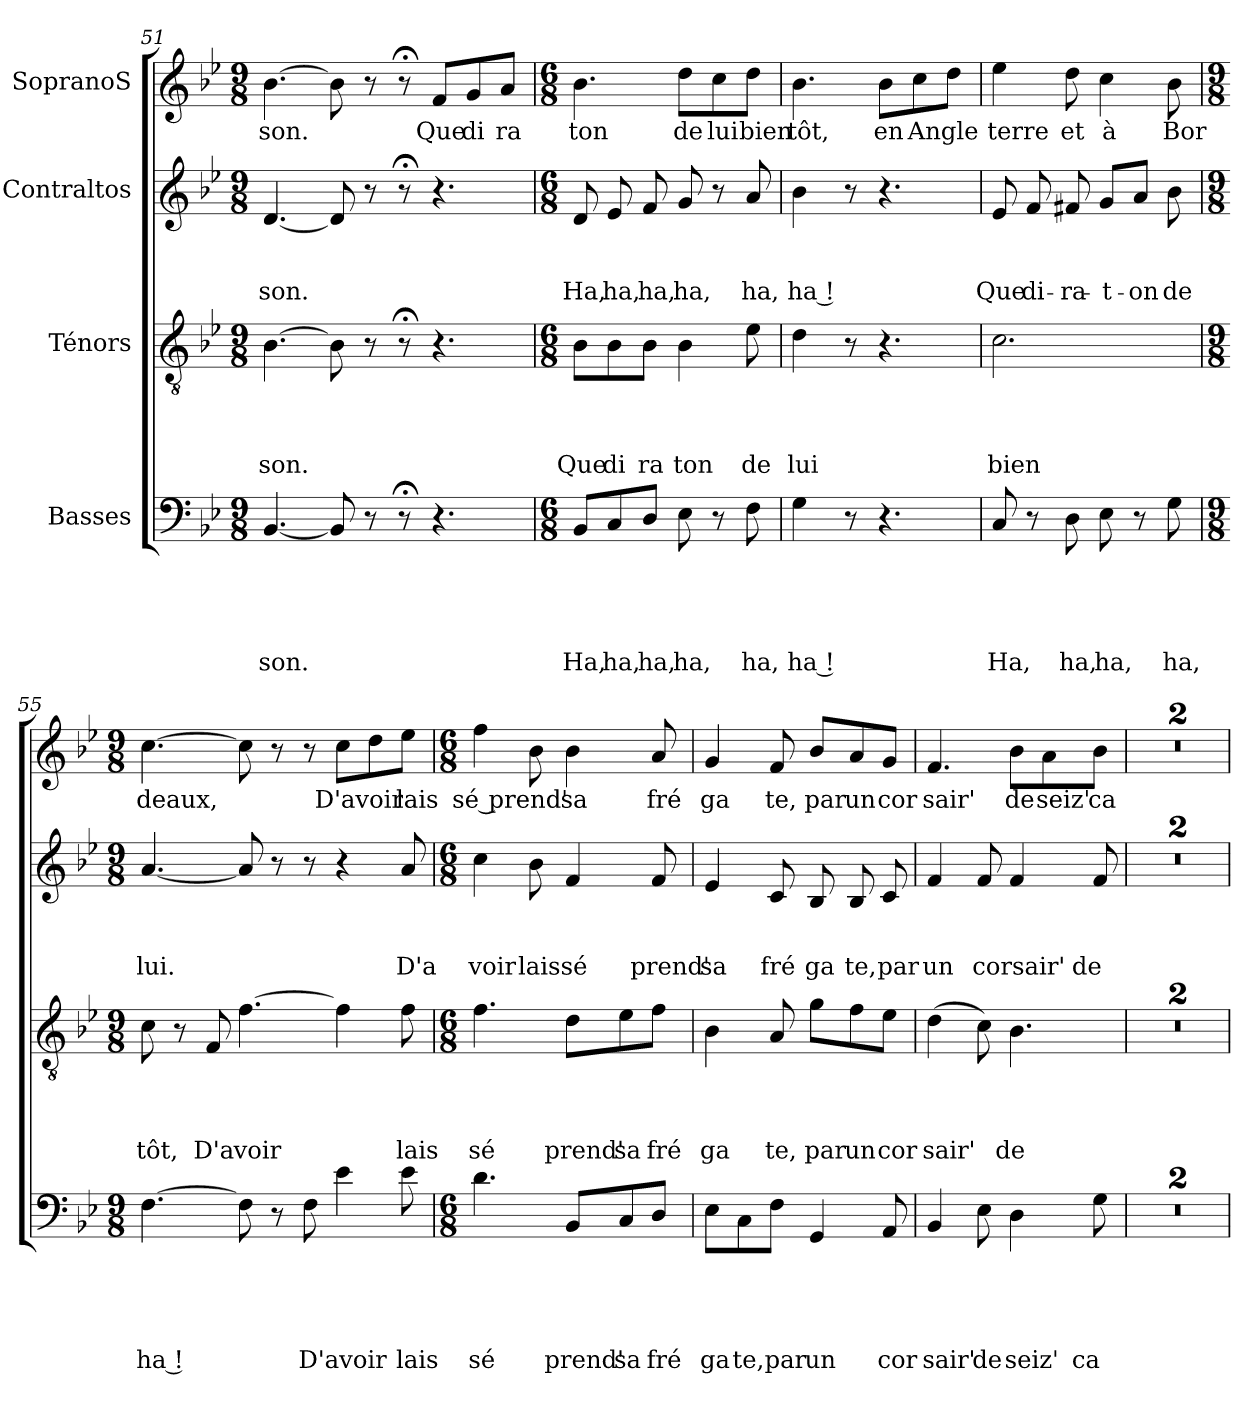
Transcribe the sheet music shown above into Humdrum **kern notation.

**kern	**text	**text	**text	**text	**text	**kern	**text	**text	**text	**text	**kern	**text	**text	**text	**kern	**text
*part4	*part4	*part4	*part4	*part4	*part4	*part3	*part3	*part3	*part3	*part3	*part2	*part2	*part2	*part2	*part1	*part1
*staff4	*staff4	*staff4	*staff4	*staff4	*staff4	*staff3	*staff3	*staff3	*staff3	*staff3	*staff2	*staff2	*staff2	*staff2	*staff1	*staff1
*I"Basses	*	*	*	*	*	*I"Ténors	*	*	*	*	*I"Contraltos	*	*	*	*I"SopranoS	*
!!LO:LB:g=z
*clefF4	*	*	*	*	*	*clefGv2	*	*	*	*	*clefG2	*	*	*	*clefG2	*
*k[b-e-]	*	*	*	*	*	*k[b-e-]	*	*	*	*	*k[b-e-]	*	*	*	*k[b-e-]	*
*B-:	*	*	*	*	*	*B-:	*	*	*	*	*B-:	*	*	*	*B-:	*
*M9/8	*	*	*	*	*	*M9/8	*	*	*	*	*M9/8	*	*	*	*M9/8	*
=51	=51	=51	=51	=51	=51	=51	=51	=51	=51	=51	=51	=51	=51	=51	=51	=51
!	!	!	!	!	!LO:LY:b	!	!	!	!	!LO:LY:b	!	!	!	!LO:LY:b	!	!LO:LY:b
[<4.BB-/	.	.	.	.	son.	[>4.B-\	.	.	.	son.	[<4.d/	.	.	son.	[>4.b-\	-son.
8BB-/]	.	.	.	.	.	8B-\]	.	.	.	.	8d/]	.	.	.	8b-\]	.
8r	.	.	.	.	.	8r	.	.	.	.	8r	.	.	.	8r	.
8r;<	.	.	.	.	.	8r;<	.	.	.	.	8r;<	.	.	.	8r;<	.
!	!	!	!	!	!	!	!	!	!	!	!	!	!	!	!	!LO:LY:b
4.r	.	.	.	.	.	4.r	.	.	.	.	4.r	.	.	.	8f/L	Que
!	!	!	!	!	!	!	!	!	!	!	!	!	!	!	!	!LO:LY:b
.	.	.	.	.	.	.	.	.	.	.	.	.	.	.	8g/	di
!	!	!	!	!	!	!	!	!	!	!	!	!	!	!	!	!LO:LY:b
.	.	.	.	.	.	.	.	.	.	.	.	.	.	.	8a/J	ra
=52	=52	=52	=52	=52	=52	=52	=52	=52	=52	=52	=52	=52	=52	=52	=52	=52
*M6/8	*	*	*	*	*	*M6/8	*	*	*	*	*M6/8	*	*	*	*M6/8	*
!	!	!	!	!	!LO:LY:b	!	!	!	!	!LO:LY:b	!	!	!	!LO:LY:b	!	!LO:LY:b
8BB-/L	.	.	.	.	Ha,	8B-\L	.	.	.	Que	8d/	.	.	Ha,	4.b-\	t­on
!	!	!	!	!	!LO:LY:b	!	!	!	!	!LO:LY:b	!	!	!	!LO:LY:b	!	!
8C/	.	.	.	.	ha,	8B-\	.	.	.	di	8e-/	.	.	ha,	.	.
!	!	!	!	!	!LO:LY:b	!	!	!	!	!LO:LY:b	!	!	!	!LO:LY:b	!	!
8D/J	.	.	.	.	ha,	8B-\J	.	.	.	ra	8f/	.	.	ha,	.	.
!	!	!	!	!	!LO:LY:b	!	!	!	!	!LO:LY:b	!	!	!	!LO:LY:b	!	!LO:LY:b
8E-\	.	.	.	.	ha,	4B-\	.	.	.	t­on	8g/	.	.	ha,	8dd\L	de
!	!	!	!	!	!	!	!	!	!	!	!	!	!	!	!	!LO:LY:b
8r	.	.	.	.	.	.	.	.	.	.	8r	.	.	.	8cc\	lui
!	!	!	!	!	!LO:LY:b	!	!	!	!	!LO:LY:b	!	!	!	!LO:LY:b	!	!LO:LY:b
8F\	.	.	.	.	ha,	8e-\	.	.	.	de	8a/	.	.	ha,	8dd\J	bien
=53	=53	=53	=53	=53	=53	=53	=53	=53	=53	=53	=53	=53	=53	=53	=53	=53
!	!	!	!	!	!LO:LY:b:rj	!	!	!	!	!LO:LY:b	!	!	!	!LO:LY:b:rj	!	!LO:LY:b
4G\	.	.	.	.	ha !	4d\	.	.	.	lui	4b-\	.	.	ha !	4.b-\	tôt,
8r	.	.	.	.	.	8r	.	.	.	.	8r	.	.	.	.	.
!	!	!	!	!	!	!	!	!	!	!	!	!	!	!	!	!LO:LY:b
4.r	.	.	.	.	.	4.r	.	.	.	.	4.r	.	.	.	8b-\L	en
!	!	!	!	!	!	!	!	!	!	!	!	!	!	!	!	!LO:LY:b
.	.	.	.	.	.	.	.	.	.	.	.	.	.	.	8cc\	Angle
.	.	.	.	.	.	.	.	.	.	.	.	.	.	.	8dd\J	.
=54	=54	=54	=54	=54	=54	=54	=54	=54	=54	=54	=54	=54	=54	=54	=54	=54
!	!	!	!	!	!LO:LY:b	!	!	!	!	!LO:LY:b	!	!	!	!LO:LY:b	!	!LO:LY:b
8C/	.	.	.	.	Ha,	2.c\	.	.	.	bien	8e-/	.	.	Que	4ee-\	terre
!	!	!	!	!	!	!	!	!	!	!	!	!	!	!LO:LY:b	!	!
8r	.	.	.	.	.	.	.	.	.	.	8f/	.	.	di-	.	.
!	!	!	!	!	!LO:LY:b	!	!	!	!	!	!	!	!	!LO:LY:b	!	!LO:LY:b
8D\	.	.	.	.	ha,	.	.	.	.	.	8f#X/	.	.	-ra-	8dd\	et
!	!	!	!	!	!LO:LY:b	!	!	!	!	!	!	!	!	!LO:LY:b	!	!LO:LY:b
8E-\	.	.	.	.	ha,	.	.	.	.	.	8g/L	.	.	-t-	4cc\	à
!	!	!	!	!	!	!	!	!	!	!	!	!	!	!LO:LY:b:rj	!	!
8r	.	.	.	.	.	.	.	.	.	.	8a/J	.	.	-on	.	.
!	!	!	!	!	!LO:LY:b	!	!	!	!	!	!	!	!	!LO:LY:b	!	!LO:LY:b
8G\	.	.	.	.	ha,	.	.	.	.	.	8b-\	.	.	de	8b-\	Bor
!!LO:LB:g=z
=55	=55	=55	=55	=55	=55	=55	=55	=55	=55	=55	=55	=55	=55	=55	=55	=55
*M9/8	*	*	*	*	*	*M9/8	*	*	*	*	*M9/8	*	*	*	*M9/8	*
!	!	!	!	!	!LO:LY:b	!	!	!	!	!LO:LY:b	!	!	!	!LO:LY:b	!	!LO:LY:b
[>4.F\	.	.	.	.	ha !	8c\	.	.	.	tôt,	[<4.a/	.	.	lui.	[>4.cc\	deaux,
.	.	.	.	.	.	8r	.	.	.	.	.	.	.	.	.	.
!	!	!	!	!	!	!	!	!	!	!LO:LY:b	!	!	!	!	!	!
.	.	.	.	.	.	8F/	.	.	.	D'a	.	.	.	.	.	.
!	!	!	!	!	!	!	!	!	!	!LO:LY:b	!	!	!	!	!	!
8F\]	.	.	.	.	.	[>4.f\	.	.	.	voir	8a/]	.	.	.	8cc\]	.
8r	.	.	.	.	.	.	.	.	.	.	8r	.	.	.	8r	.
!	!	!	!	!	!LO:LY:b	!	!	!	!	!	!	!	!	!	!	!
8F\	.	.	.	.	D'avoir	.	.	.	.	.	8r	.	.	.	8r	.
!	!	!	!	!	!	!	!	!	!	!	!	!	!	!	!	!LO:LY:b
4e-\	.	.	.	.	.	4f\]	.	.	.	.	4r	.	.	.	8cc\L	D'avoir
.	.	.	.	.	.	.	.	.	.	.	.	.	.	.	8dd\	.
!	!	!	!	!	!LO:LY:b	!	!	!	!	!LO:LY:b	!	!	!	!LO:LY:b	!	!LO:LY:b
8e-\	.	.	.	.	lais	8f\	.	.	.	lais	8a/	.	.	D'a	8ee-\J	lais
=56	=56	=56	=56	=56	=56	=56	=56	=56	=56	=56	=56	=56	=56	=56	=56	=56
*M6/8	*	*	*	*	*	*M6/8	*	*	*	*	*M6/8	*	*	*	*M6/8	*
!	!	!	!	!	!LO:LY:b	!	!	!	!	!LO:LY:b	!	!	!	!LO:LY:b	!	!LO:LY:b
4.d\	.	.	.	.	sé	4.f\	.	.	.	sé	4cc\	.	.	voir	4ff\	sé prend'
!	!	!	!	!	!	!	!	!	!	!	!	!	!	!LO:LY:b	!	!
.	.	.	.	.	.	.	.	.	.	.	8b-\	.	.	lais	8b-\	.
!	!	!	!	!	!LO:LY:b	!	!	!	!	!LO:LY:b	!	!	!	!LO:LY:b	!	!LO:LY:b
8BB-/L	.	.	.	.	prend'	8d\L	.	.	.	prend'	4f/	.	.	sé	4b-\	sa
!	!	!	!	!	!LO:LY:b	!	!	!	!	!LO:LY:b	!	!	!	!	!	!
8C/	.	.	.	.	sa	8e-\	.	.	.	sa	.	.	.	.	.	.
!	!	!	!	!	!LO:LY:b	!	!	!	!	!LO:LY:b	!	!	!	!LO:LY:b	!	!LO:LY:b
8D/J	.	.	.	.	fré	8f\J	.	.	.	fré	8f/	.	.	prend'	8a/	fré
=57	=57	=57	=57	=57	=57	=57	=57	=57	=57	=57	=57	=57	=57	=57	=57	=57
!	!	!	!	!	!LO:LY:b	!	!	!	!	!LO:LY:b	!	!	!	!LO:LY:b	!	!LO:LY:b
8E-\L	.	.	.	.	ga	4B-\	.	.	.	ga	4e-/	.	.	sa	4g/	ga
!	!	!	!	!	!LO:LY:b	!	!	!	!	!	!	!	!	!	!	!
8C\	.	.	.	.	te,	.	.	.	.	.	.	.	.	.	.	.
!	!	!	!	!	!LO:LY:b	!	!	!	!	!LO:LY:b	!	!	!	!LO:LY:b	!	!LO:LY:b
8F\J	.	.	.	.	par	8A/	.	.	.	te,	8c/	.	.	fré	8f/	te,
!	!	!	!	!	!LO:LY:b	!	!	!	!	!LO:LY:b	!	!	!	!LO:LY:b	!	!LO:LY:b
4GG/	.	.	.	.	un	8g\L	.	.	.	par	8B-/	.	.	ga	8b-/L	par
!	!	!	!	!	!	!	!	!	!	!LO:LY:b	!	!	!	!LO:LY:b	!	!LO:LY:b
.	.	.	.	.	.	8f\	.	.	.	un	8B-/	.	.	te,	8a/	un
!	!	!	!	!	!LO:LY:b	!	!	!	!	!LO:LY:b	!	!	!	!LO:LY:b	!	!LO:LY:b
8AA/	.	.	.	.	cor	8e-\J	.	.	.	cor	8c/	.	.	par	8g/J	cor
=58	=58	=58	=58	=58	=58	=58	=58	=58	=58	=58	=58	=58	=58	=58	=58	=58
!	!	!	!	!	!LO:LY:b	!	!	!	!	!LO:LY:b	!	!	!	!LO:LY:b	!	!LO:LY:b
4BB-/	.	.	.	.	sair'	(>4d\	.	.	.	sair'	4f/	.	.	un	4.f/	sair'
!	!	!	!	!	!LO:LY:b	!	!	!	!	!	!	!	!	!LO:LY:b	!	!
8E-\	.	.	.	.	de	8c\)	.	.	.	.	8f/	.	.	corsair'	.	.
!	!	!	!	!	!LO:LY:b	!	!	!	!	!LO:LY:b	!	!	!	!	!	!LO:LY:b
4D\	.	.	.	.	seiz'	4.B-\	.	.	.	de	4f/	.	.	.	8b-\L	de
!	!	!	!	!	!	!	!	!	!	!	!	!	!	!	!	!LO:LY:b
.	.	.	.	.	.	.	.	.	.	.	.	.	.	.	8a\	seiz'
!	!	!	!	!	!LO:LY:b	!	!	!	!	!	!	!	!	!LO:LY:b	!	!LO:LY:b
8G\	.	.	.	.	ca	.	.	.	.	.	8f/	.	.	de	8b-\J	ca
=59	=59	=59	=59	=59	=59	=59	=59	=59	=59	=59	=59	=59	=59	=59	=59	=59
2.r	.	.	.	.	.	2.r	.	.	.	.	2.r	.	.	.	2.r	.
=60	=60	=60	=60	=60	=60	=60	=60	=60	=60	=60	=60	=60	=60	=60	=60	=60
2.r	.	.	.	.	.	2.r	.	.	.	.	2.r	.	.	.	2.r	.
=	=	=	=	=	=	=	=	=	=	=	=	=	=	=	=	=
*-	*-	*-	*-	*-	*-	*-	*-	*-	*-	*-	*-	*-	*-	*-	*-	*-
